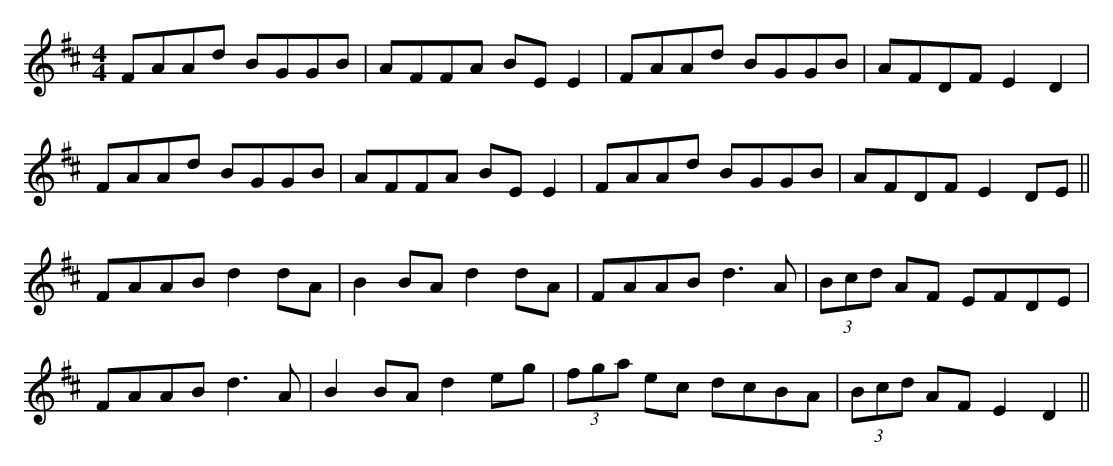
X:1
M:4/4
K:D
FAAd BGGB|AFFA BE E2|FAAd BGGB|AFDF E2 D2|
FAAd BGGB|AFFA BE E2|FAAd BGGB|AFDF E2 DE||
FAAB d2 dA|B2 BA d2 dA|FAAB d3 A|(3Bcd AF EFDE|
FAAB d3 A|B2 BA d2 eg|(3fga ec dcBA|(3Bcd AF E2 D2||
